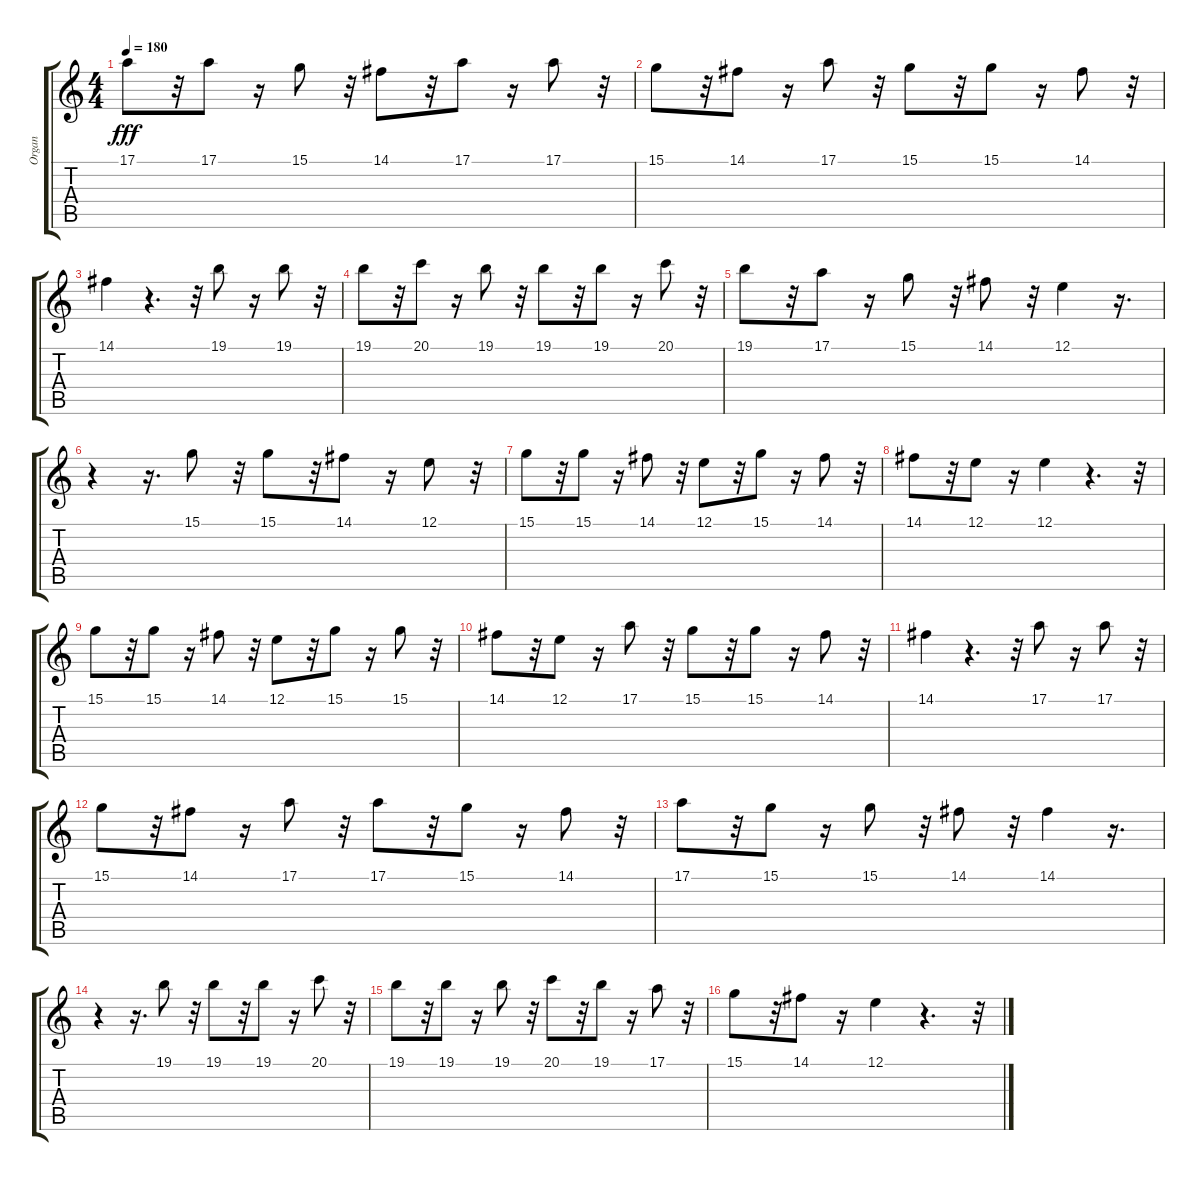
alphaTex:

\track ("Organ" "Organ") {instrument churchorgan}
\staff {score tabs}
\tuning (E4 B3 G3 D3 A2 E2) {hide}
\ts (4 4)
\tempo 180
\clef g2
\ks c
17.1.8{dy fff} r.32 17.1.8 r.16 15.1.8 r.32 14.1.8 r.32 17.1.8 r.16 17.1.8 r.32 |
15.1.8 r.32 14.1.8 r.16 17.1.8 r.32 15.1.8 r.32 15.1.8 r.16 14.1.8 r.32 |
14.1.4 r.4{d} r.32 19.1.8 r.16 19.1.8 r.32 |
19.1.8 r.32 20.1.8 r.16 19.1.8 r.32 19.1.8 r.32 19.1.8 r.16 20.1.8 r.32 |
19.1.8 r.32 17.1.8 r.16 15.1.8 r.32 14.1.8 r.32 12.1.4 r.16{d} |
r.4 r.16{d} 15.1.8 r.32 15.1.8 r.32 14.1.8 r.16 12.1.8 r.32 |
15.1.8 r.32 15.1.8 r.16 14.1.8 r.32 12.1.8 r.32 15.1.8 r.16 14.1.8 r.32 |
14.1.8 r.32 12.1.8 r.16 12.1.4 r.4{d} r.32 |
15.1.8 r.32 15.1.8 r.16 14.1.8 r.32 12.1.8 r.32 15.1.8 r.16 15.1.8 r.32 |
14.1.8 r.32 12.1.8 r.16 17.1.8 r.32 15.1.8 r.32 15.1.8 r.16 14.1.8 r.32 |
14.1.4 r.4{d} r.32 17.1.8 r.16 17.1.8 r.32 |
15.1.8 r.32 14.1.8 r.16 17.1.8 r.32 17.1.8 r.32 15.1.8 r.16 14.1.8 r.32 |
17.1.8 r.32 15.1.8 r.16 15.1.8 r.32 14.1.8 r.32 14.1.4 r.16{d} |
r.4 r.16{d} 19.1.8 r.32 19.1.8 r.32 19.1.8 r.16 20.1.8 r.32 |
19.1.8 r.32 19.1.8 r.16 19.1.8 r.32 20.1.8 r.32 19.1.8 r.16 17.1.8 r.32 |
15.1.8 r.32 14.1.8 r.16 12.1.4 r.4{d} r.32
